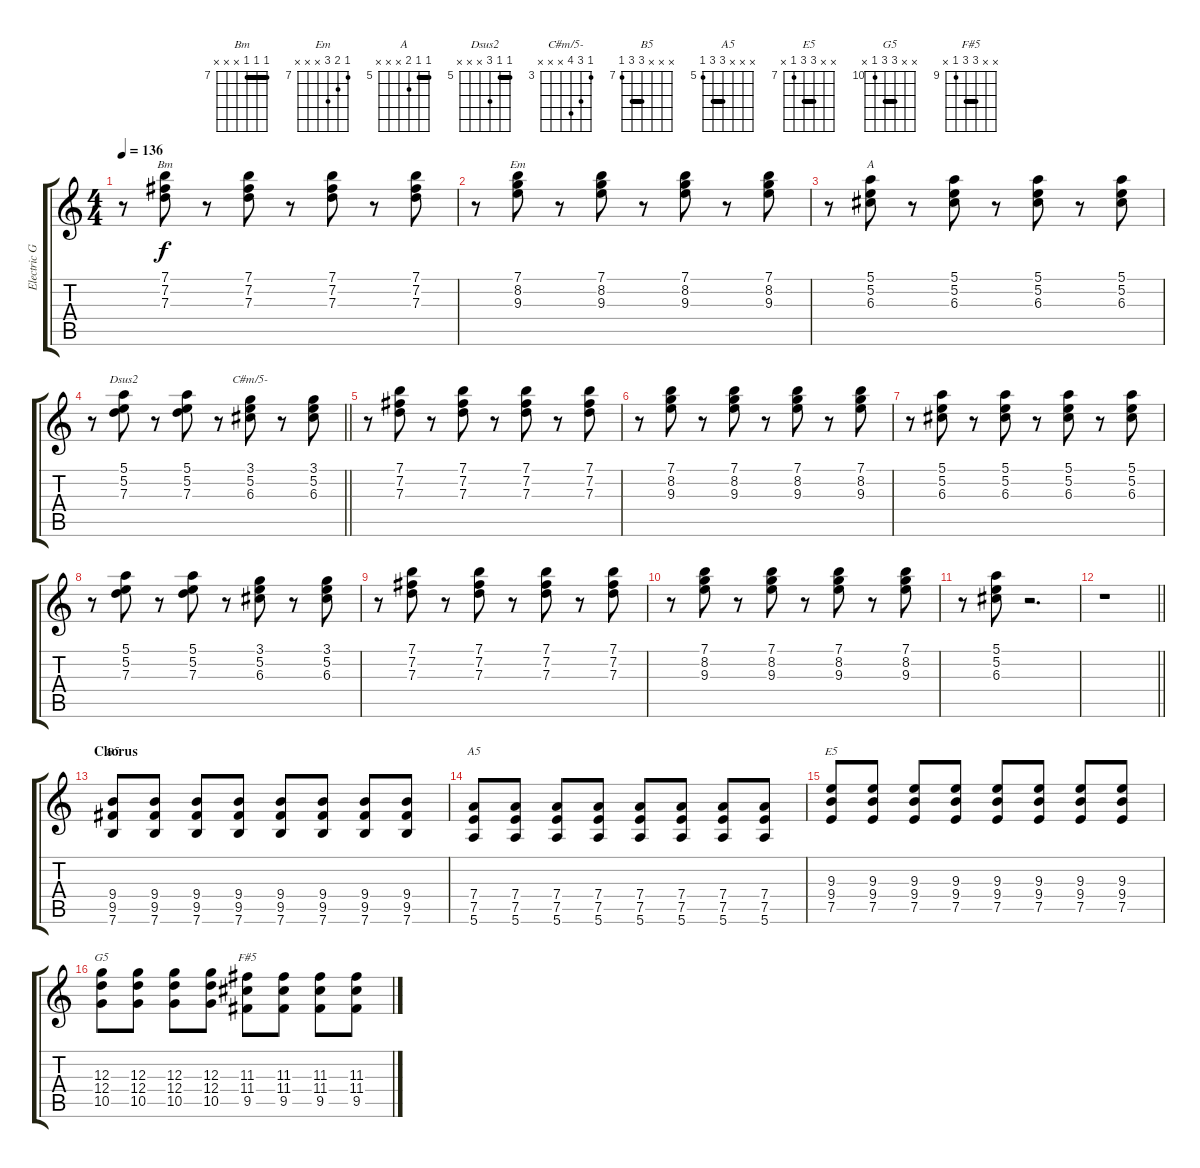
\track ("Electric Guitar" "Electric G") {instrument electricguitarclean}
\staff {score tabs}
\tuning (E4 B3 G3 D3 A2 E2) {hide}
\chord ("Bm" 7 7 7 x x x) {firstfret 7 barre 7}
\chord ("Em" 7 8 9 x x x) {firstfret 7}
\chord ("A" 5 5 6 x x x) {firstfret 5 barre 5}
\chord ("Dsus2" 5 5 7 x x x) {firstfret 5 barre 5}
\chord ("C#m/5-" 3 5 6 x x x) {firstfret 3}
\chord ("B5" x x x 9 9 7) {firstfret 7 barre 9}
\chord ("A5" x x x 7 7 5) {firstfret 5 barre 7}
\chord ("E5" x x 9 9 7 x) {firstfret 7 barre 9}
\chord ("G5" x x 12 12 10 x) {firstfret 10 barre 12}
\chord ("F#5" x x 11 11 9 x) {firstfret 9 barre 11}
\ts (4 4)
\tempo 136
\clef g2
\ks c
r.8{dy f} (7.1 7.2 7.3).8{ch "Bm"} r.8 (7.1 7.2 7.3).8 r.8 (7.1 7.2 7.3).8 r.8 (7.1 7.2 7.3).8 |
r.8 (7.1 8.2 9.3).8{ch "Em"} r.8 (7.1 8.2 9.3).8 r.8 (7.1 8.2 9.3).8 r.8 (7.1 8.2 9.3).8 |
r.8 (5.1 5.2 6.3).8{ch "A"} r.8 (5.1 5.2 6.3).8 r.8 (5.1 5.2 6.3).8 r.8 (5.1 5.2 6.3).8 |
\barLineRight lightlight
r.8 (5.1 5.2 7.3).8{ch "Dsus2"} r.8 (5.1 5.2 7.3).8 r.8 (3.1 5.2 6.3).8{ch "C#m/5-"} r.8 (3.1 5.2 6.3).8 |
r.8 (7.1 7.2 7.3).8 r.8 (7.1 7.2 7.3).8 r.8 (7.1 7.2 7.3).8 r.8 (7.1 7.2 7.3).8 |
r.8 (7.1 8.2 9.3).8 r.8 (7.1 8.2 9.3).8 r.8 (7.1 8.2 9.3).8 r.8 (7.1 8.2 9.3).8 |
r.8 (5.1 5.2 6.3).8 r.8 (5.1 5.2 6.3).8 r.8 (5.1 5.2 6.3).8 r.8 (5.1 5.2 6.3).8 |
r.8 (5.1 5.2 7.3).8 r.8 (5.1 5.2 7.3).8 r.8 (3.1 5.2 6.3).8 r.8 (3.1 5.2 6.3).8 |
r.8 (7.1 7.2 7.3).8 r.8 (7.1 7.2 7.3).8 r.8 (7.1 7.2 7.3).8 r.8 (7.1 7.2 7.3).8 |
r.8 (7.1 8.2 9.3).8 r.8 (7.1 8.2 9.3).8 r.8 (7.1 8.2 9.3).8 r.8 (7.1 8.2 9.3).8 |
r.8 (5.1 5.2 6.3).8 r.2{d} |
\barLineRight lightlight
r.1 |
\section ("" "Chorus")
(9.4 9.5 7.6).8{ch "B5" instrument overdrivenguitar} (9.4 9.5 7.6).8 (9.4 9.5 7.6).8 (9.4 9.5 7.6).8 (9.4 9.5 7.6).8 (9.4 9.5 7.6).8 (9.4 9.5 7.6).8 (9.4 9.5 7.6).8 |
(7.4 7.5 5.6).8{ch "A5"} (7.4 7.5 5.6).8 (7.4 7.5 5.6).8 (7.4 7.5 5.6).8 (7.4 7.5 5.6).8 (7.4 7.5 5.6).8 (7.4 7.5 5.6).8 (7.4 7.5 5.6).8 |
(9.3 9.4 7.5).8{ch "E5"} (9.3 9.4 7.5).8 (9.3 9.4 7.5).8 (9.3 9.4 7.5).8 (9.3 9.4 7.5).8 (9.3 9.4 7.5).8 (9.3 9.4 7.5).8 (9.3 9.4 7.5).8 |
(12.3 12.4 10.5).8{ch "G5"} (12.3 12.4 10.5).8 (12.3 12.4 10.5).8 (12.3 12.4 10.5).8 (11.3 11.4 9.5).8{ch "F#5"} (11.3 11.4 9.5).8 (11.3 11.4 9.5).8 (11.3 11.4 9.5).8
